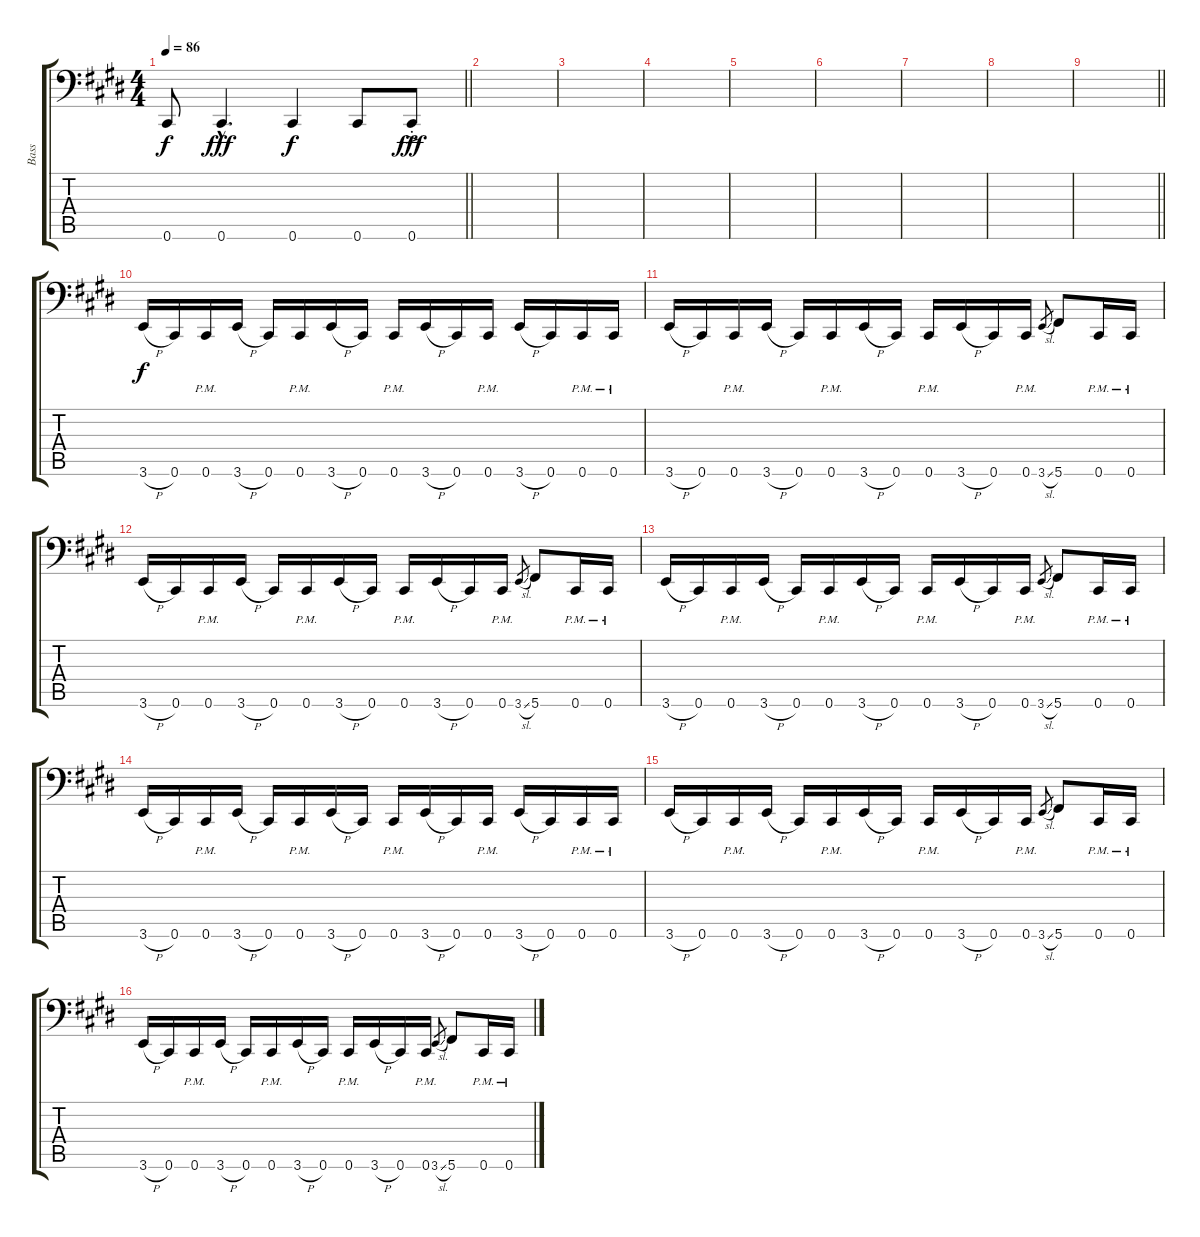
\track ("Bass" "Bass") {instrument electricbasspick}
\staff {score tabs}
\tuning (Db3 Ab2 E2 B1 Gb1 Db1) {hide}
\ts (4 4)
\tempo 86
\clef f4
\barLineRight lightlight
\ks c#minor
0.6{t}.8{dy f} 0.6{hac}.4{d dy fff} 0.6.4{dy f} 0.6.8 0.6{ac st}.8{dy fff} |
|
|
|
|
|
|
|
\barLineRight lightlight
|
3.6{h}.16{dy f} 0.6.16 0.6{pm}.16 3.6{h}.16 0.6.16 0.6{pm}.16 3.6{h}.16 0.6.16 0.6{pm}.16 3.6{h}.16 0.6.16 0.6{pm}.16 3.6{h}.16 0.6.16 0.6{pm}.16 0.6{pm}.16 |
3.6{h}.16 0.6.16 0.6{pm}.16 3.6{h}.16 0.6.16 0.6{pm}.16 3.6{h}.16 0.6.16 0.6{pm}.16 3.6{h}.16 0.6.16 0.6{pm}.16 3.6{sl}.8{gr} 5.6.8 0.6{pm}.16 0.6{pm}.16 |
3.6{h}.16 0.6.16 0.6{pm}.16 3.6{h}.16 0.6.16 0.6{pm}.16 3.6{h}.16 0.6.16 0.6{pm}.16 3.6{h}.16 0.6.16 0.6{pm}.16 3.6{sl}.8{gr} 5.6.8 0.6{pm}.16 0.6{pm}.16 |
3.6{h}.16 0.6.16 0.6{pm}.16 3.6{h}.16 0.6.16 0.6{pm}.16 3.6{h}.16 0.6.16 0.6{pm}.16 3.6{h}.16 0.6.16 0.6{pm}.16 3.6{sl}.8{gr} 5.6.8 0.6{pm}.16 0.6{pm}.16 |
3.6{h}.16 0.6.16 0.6{pm}.16 3.6{h}.16 0.6.16 0.6{pm}.16 3.6{h}.16 0.6.16 0.6{pm}.16 3.6{h}.16 0.6.16 0.6{pm}.16 3.6{h}.16 0.6.16 0.6{pm}.16 0.6{pm}.16 |
3.6{h}.16 0.6.16 0.6{pm}.16 3.6{h}.16 0.6.16 0.6{pm}.16 3.6{h}.16 0.6.16 0.6{pm}.16 3.6{h}.16 0.6.16 0.6{pm}.16 3.6{sl}.8{gr} 5.6.8 0.6{pm}.16 0.6{pm}.16 |
3.6{h}.16 0.6.16 0.6{pm}.16 3.6{h}.16 0.6.16 0.6{pm}.16 3.6{h}.16 0.6.16 0.6{pm}.16 3.6{h}.16 0.6.16 0.6{pm}.16 3.6{sl}.8{gr} 5.6.8 0.6{pm}.16 0.6{pm}.16
